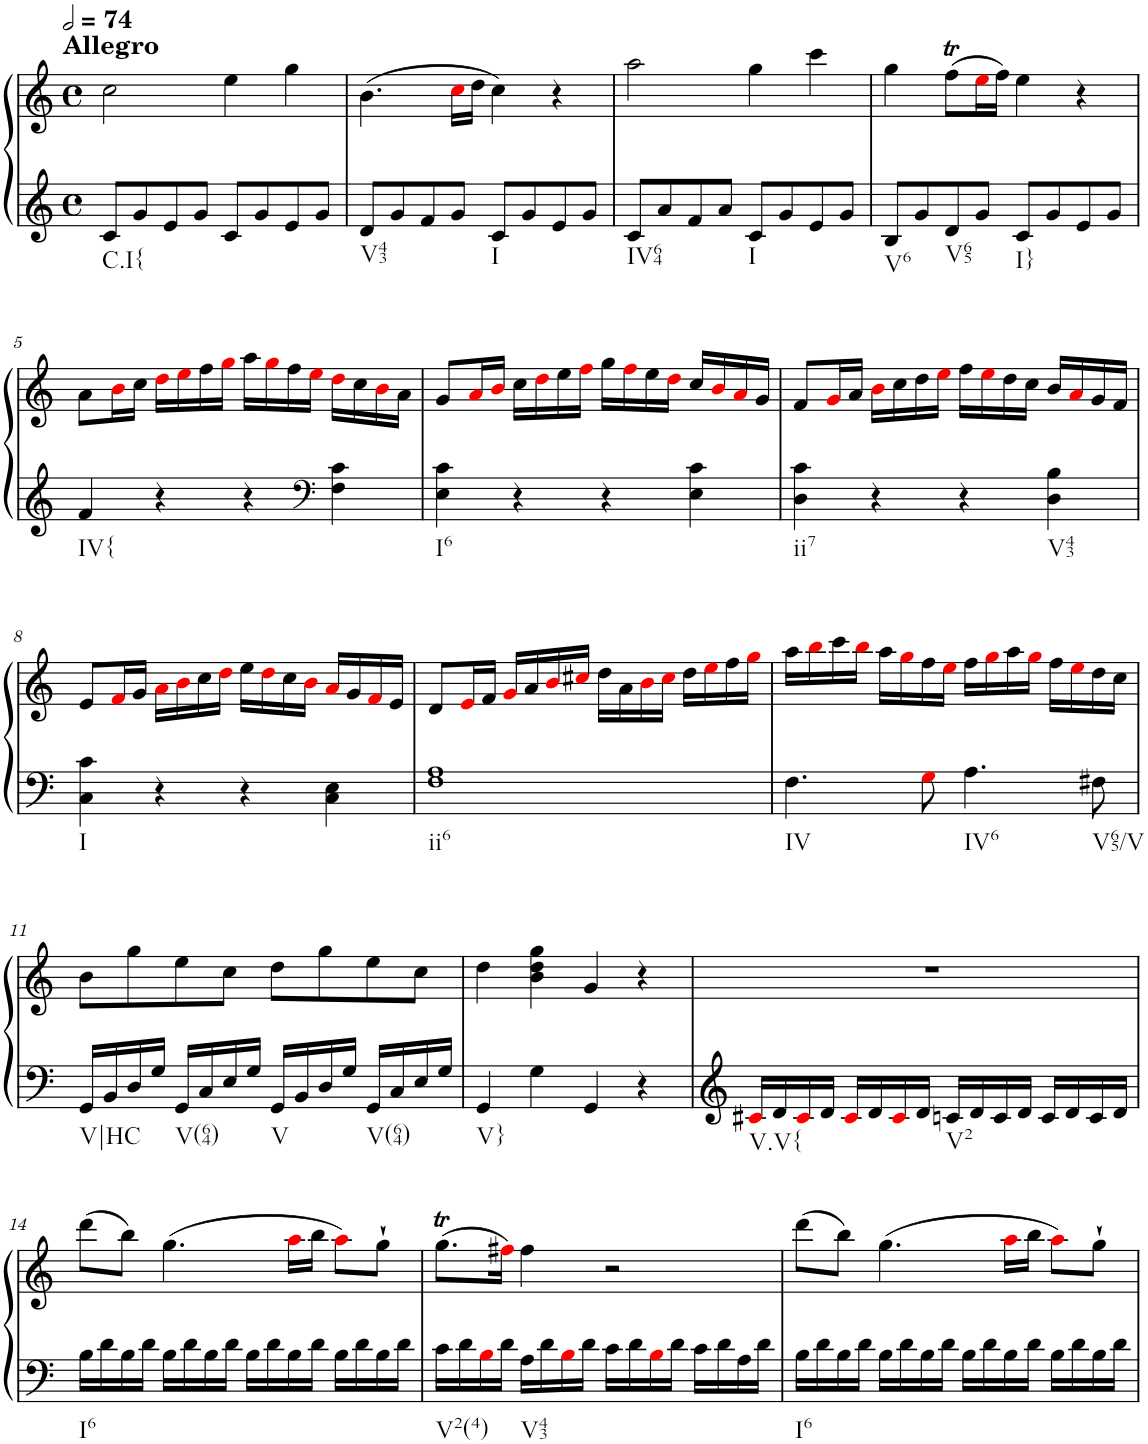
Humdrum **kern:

**kern	**kern
*part1	*part1
*staff2	*staff1
*I"Piano, Piano right	*
*I'Pno.	*
*clefG2	*clefG2
*k[]	*k[]
*M4/4	*M4/4
*met(c)	*met(c)
*MM148	*MM148
=1	=1
!	!LO:TX:a:B:t=Allegro
!LO:TX:b:t=C.I{	!
8c/L	2cc\
8g/	.
8e/	.
8g/J	.
8c/L	4ee\
8g/	.
8e/	4gg\
8g/J	.
=2	=2
!LO:TX:b:t=V43	!
8d/L	(4.b\
8g/	.
8f/	.
8g/J	16cci\LL
.	16dd\JJ
!LO:TX:b:t=I	!
8c/L	4cc\)
8g/	.
8e/	4r
8g/J	.
=3	=3
!LO:TX:b:t=IV64	!
8c/L	2aa\
8a/	.
8f/	.
8a/J	.
!LO:TX:b:t=I	!
8c/L	4gg\
8g/	.
8e/	4ccc\
8g/J	.
=4	=4
!LO:TX:b:t=V6	!
8B/L	4gg\
8g/	.
!LO:TX:b:t=V65	!
8d/	(8ffT\L
8g/J	16eei\L
.	16ff\JJ)
!LO:TX:b:t=I}	!
8c/L	4ee\
8g/	.
8e/	4r
8g/J	.
!!LO:LB:g=z
=5	=5
!LO:TX:b:t=IV{	!
4f/	8a\L
.	16bi\L
.	16cc\JJ
4r	16ddi\LL
.	16eei\
.	16ff\
.	16ggi\JJ
4r	16aa\LL
.	16ggi\
.	16ff\
.	16eei\JJ
*clefF4	*
4F\ 4c\	16ddi\LL
.	16cc\
.	16bi\
.	16a\JJ
=6	=6
!LO:TX:b:t=I6	!
4E\ 4c\	8g/L
.	16ai/L
.	16bi/JJ
4r	16cc\LL
.	16ddi\
.	16ee\
.	16ffi\JJ
4r	16gg\LL
.	16ffi\
.	16ee\
.	16ddi\JJ
4E\ 4c\	16cc/LL
.	16bi/
.	16ai/
.	16g/JJ
=7	=7
!LO:TX:b:t=ii7	!
4D\ 4c\	8f/L
.	16gi/L
.	16a/JJ
4r	16bi\LL
.	16cc\
.	16dd\
.	16eei\JJ
4r	16ff\LL
.	16eei\
.	16dd\
.	16cc\JJ
!LO:TX:b:t=V43	!
4D\ 4B\	16b/LL
.	16ai/
.	16g/
.	16f/JJ
!!LO:LB:g=z
=8	=8
!LO:TX:b:t=I	!
4C\ 4c\	8e/L
.	16fi/L
.	16g/JJ
4r	16ai\LL
.	16bi\
.	16cc\
.	16ddi\JJ
4r	16ee\LL
.	16ddi\
.	16cc\
.	16bi\JJ
4C\ 4E\	16ai/LL
.	16g/
.	16fi/
.	16e/JJ
=9	=9
!LO:TX:b:t=ii6	!
1F 1A	8d/L
.	16ei/L
.	16f/JJ
.	16gi/LL
.	16a/
.	16bi/
.	16cc#Xi/JJ
.	16dd\LL
.	16a\
.	16bi\
.	16cc#i\JJ
.	16dd\LL
.	16eei\
.	16ff\
.	16ggi\JJ
=10	=10
!LO:TX:b:t=IV	!
4.F\	16aa\LL
.	16bbi\
.	16ccc\
.	16bbi\JJ
.	16aa\LL
.	16ggi\
8Gi\	16ff\
.	16eei\JJ
!LO:TX:b:t=IV6	!
4.A\	16ff\LL
.	16ggi\
.	16aa\
.	16ggi\JJ
.	16ff\LL
.	16eei\
!LO:TX:b:t=V65/V	!
8F#X\	16dd\
.	16cc\JJ
!!LO:LB:g=z
=11	=11
!LO:TX:b:t=V|HC	!
16GG/LL	8b\L
16BB/	.
16D/	8gg\
16G/JJ	.
!LO:TX:b:t=V(64)	!
16GG/LL	8ee\
16C/	.
16E/	8cc\J
16G/JJ	.
!LO:TX:b:t=V	!
16GG/LL	8dd\L
16BB/	.
16D/	8gg\
16G/JJ	.
!LO:TX:b:t=V(64)	!
16GG/LL	8ee\
16C/	.
16E/	8cc\J
16G/JJ	.
=12	=12
!LO:TX:b:t=V}	!
4GG/	4dd\
4G\	4b\ 4dd\ 4gg\
4GG/	4g/
4r	4r
=13	=13
!LO:TX:b:t=V.V{	!
16c#Xi/LL	1r
16d/	.
16c#i/	.
16d/JJ	.
16c#i/LL	.
16d/	.
16c#i/	.
16d/JJ	.
!LO:TX:b:t=V2	!
16cn/LL	.
16d/	.
16c/	.
16d/JJ	.
16c/LL	.
16d/	.
16c/	.
16d/JJ	.
!!LO:LB:g=z
=14	=14
!LO:TX:b:t=I6	!
16B\LL	(8ddd\L
16d\	.
16B\	8bb\J)
16d\JJ	.
16B\LL	(4.gg\
16d\	.
16B\	.
16d\JJ	.
16B\LL	.
16d\	.
16B\	16aai\LL
16d\JJ	16bb\JJ
16B\LL	8aai\L)
16d\	.
16B\	8gg`\J
16d\JJ	.
=15	=15
!LO:TX:b:t=V2(4)	!
16c\LL	(8.ggT\L
16d\	.
16Bi\	.
16d\JJ	16ff#Xi\Jk)
!LO:TX:b:t=V43	!
16A\LL	4ff#\
16d\	.
16Bi\	.
16d\JJ	.
16c\LL	2r
16d\	.
16Bi\	.
16d\JJ	.
16c\LL	.
16d\	.
16A\	.
16d\JJ	.
=16	=16
!LO:TX:b:t=I6	!
16B\LL	(8ddd\L
16d\	.
16B\	8bb\J)
16d\JJ	.
16B\LL	(4.gg\
16d\	.
16B\	.
16d\JJ	.
16B\LL	.
16d\	.
16B\	16aai\LL
16d\JJ	16bb\JJ
16B\LL	8aai\L)
16d\	.
16B\	8gg`\J
16d\JJ	.
=	=
*-	*-
